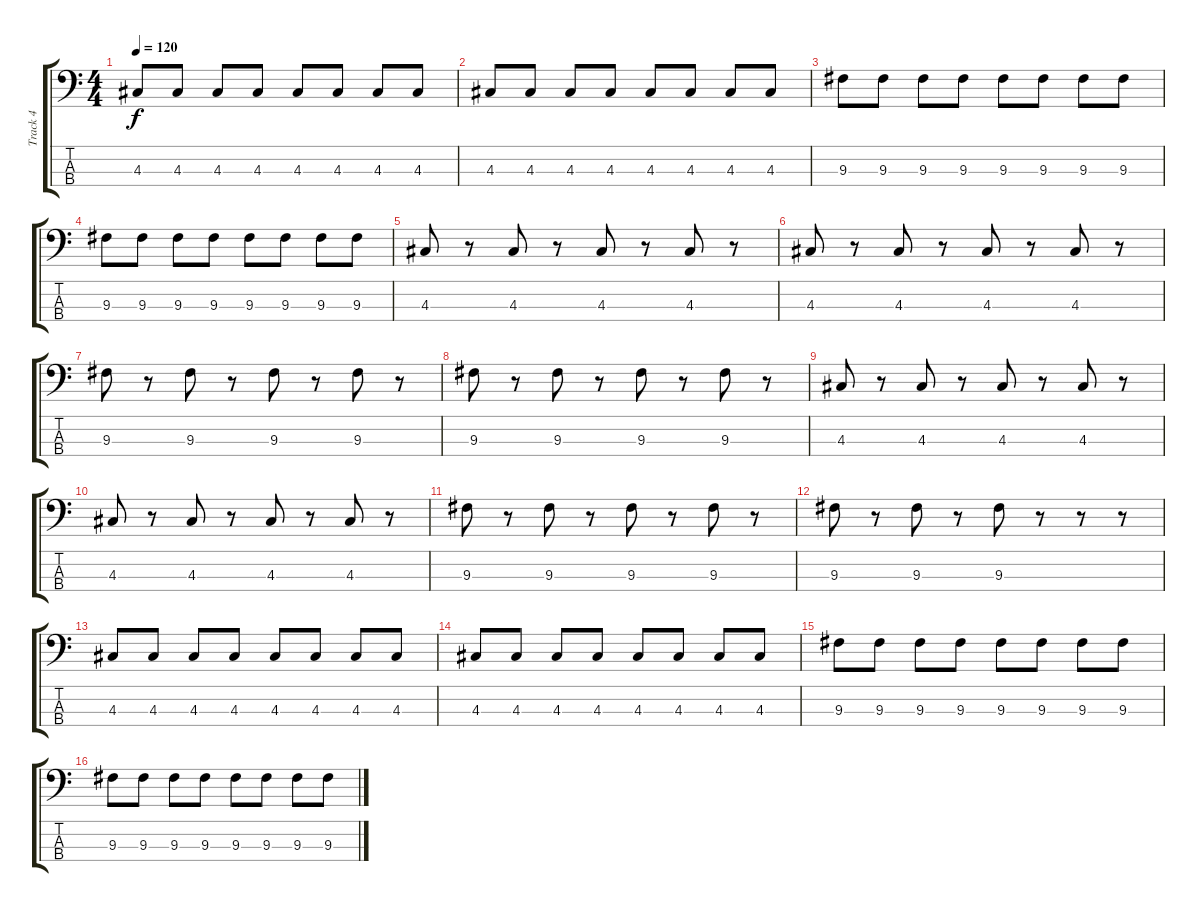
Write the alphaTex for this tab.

\track ("Track 4" "Track 4") {instrument electricbassfinger}
\staff {score tabs}
\tuning (G2 D2 A1 E1) {hide}
\ts (4 4)
\tempo 120
\clef f4
\ks c
4.3.8{dy f} 4.3.8 4.3.8 4.3.8 4.3.8 4.3.8 4.3.8 4.3.8 |
4.3.8 4.3.8 4.3.8 4.3.8 4.3.8 4.3.8 4.3.8 4.3.8 |
9.3.8 9.3.8 9.3.8 9.3.8 9.3.8 9.3.8 9.3.8 9.3.8 |
9.3.8 9.3.8 9.3.8 9.3.8 9.3.8 9.3.8 9.3.8 9.3.8 |
4.3.8 r.8 4.3.8 r.8 4.3.8 r.8 4.3.8 r.8 |
4.3.8 r.8 4.3.8 r.8 4.3.8 r.8 4.3.8 r.8 |
9.3.8 r.8 9.3.8 r.8 9.3.8 r.8 9.3.8 r.8 |
9.3.8 r.8 9.3.8 r.8 9.3.8 r.8 9.3.8 r.8 |
4.3.8 r.8 4.3.8 r.8 4.3.8 r.8 4.3.8 r.8 |
4.3.8 r.8 4.3.8 r.8 4.3.8 r.8 4.3.8 r.8 |
9.3.8 r.8 9.3.8 r.8 9.3.8 r.8 9.3.8 r.8 |
9.3.8 r.8 9.3.8 r.8 9.3.8 r.8 r.8 r.8 |
4.3.8 4.3.8 4.3.8 4.3.8 4.3.8 4.3.8 4.3.8 4.3.8 |
4.3.8 4.3.8 4.3.8 4.3.8 4.3.8 4.3.8 4.3.8 4.3.8 |
9.3.8 9.3.8 9.3.8 9.3.8 9.3.8 9.3.8 9.3.8 9.3.8 |
9.3.8 9.3.8 9.3.8 9.3.8 9.3.8 9.3.8 9.3.8 9.3.8
